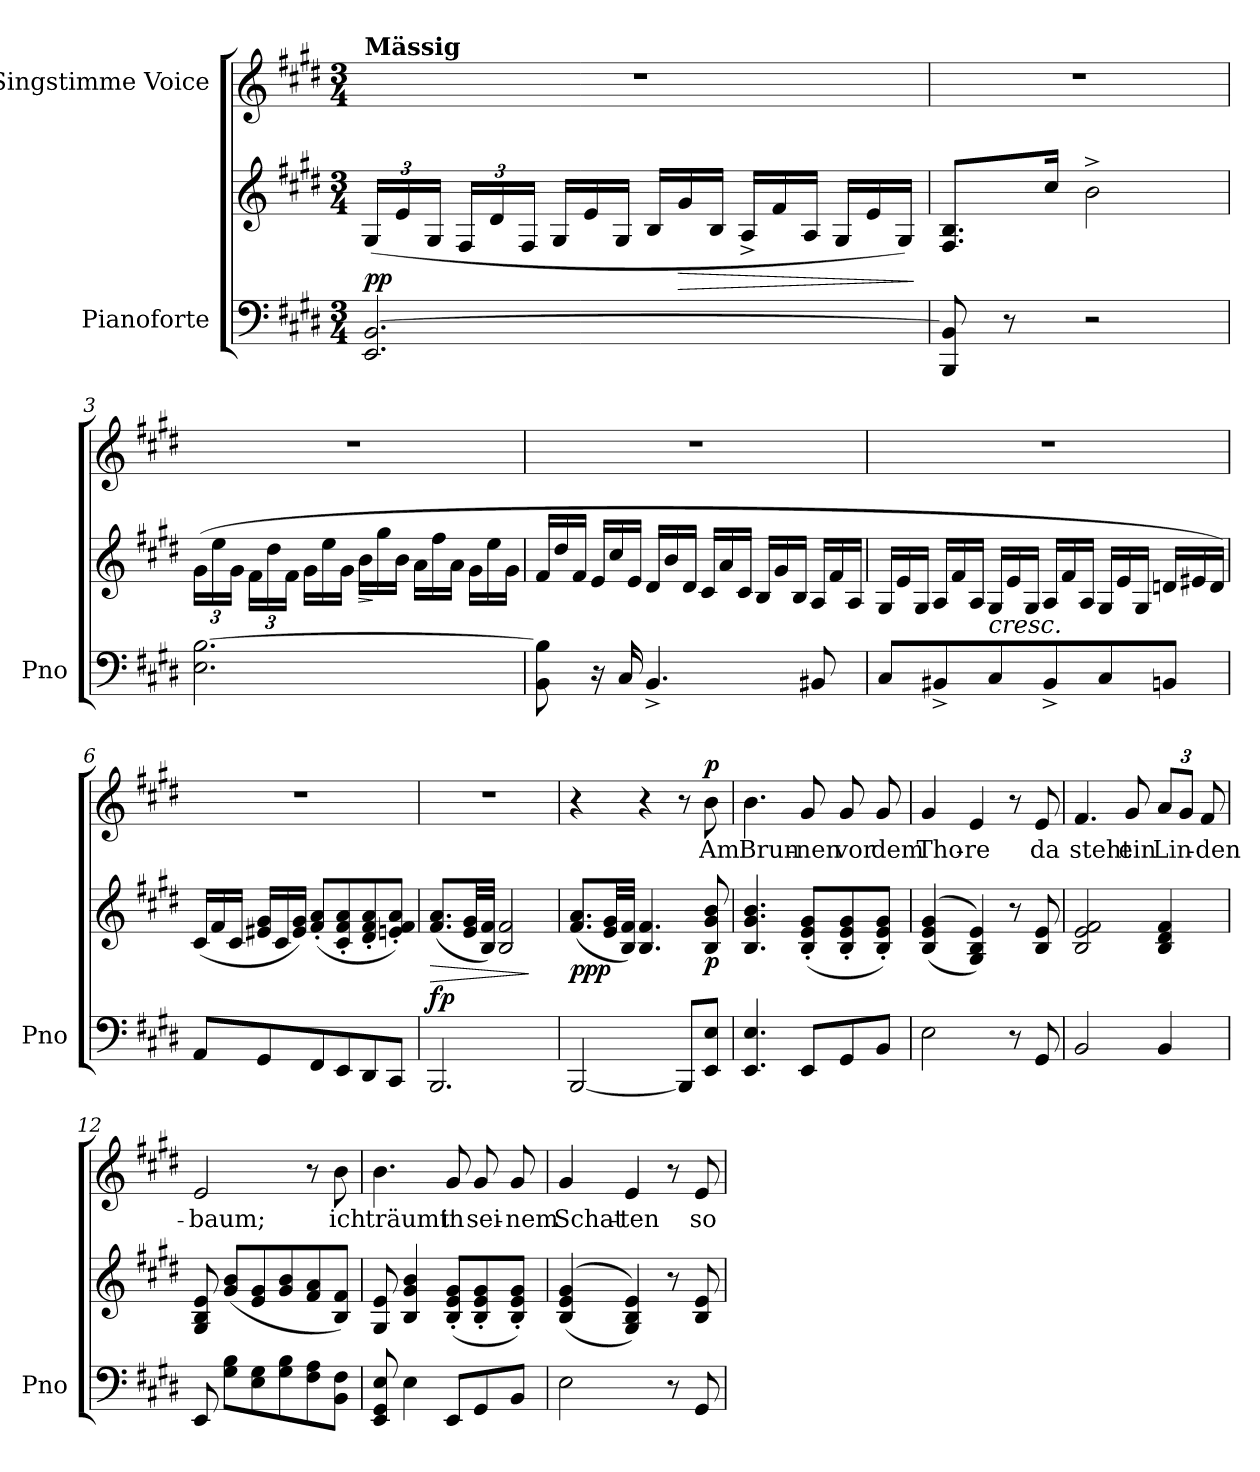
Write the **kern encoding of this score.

**kern	**kern	**dynam	**kern	**text	**dynam
*part2	*part2	*part2	*part1	*part1	*part1
*staff3	*staff2	*staff2/3	*staff1	*staff1	*staff1
*I"Pianoforte	*	*	*I"Singstimme Voice	*	*
*I'Pno	*	*	*	*	*
*clefF4	*clefG2	*	*clefG2	*	*
*k[f#c#g#d#]	*k[f#c#g#d#]	*	*k[f#c#g#d#]	*	*
*M3/4	*M3/4	*	*M3/4	*	*
*MM70	*MM70	*	*MM70	*	*
*	*Xbrackettup	*	*	*	*
=1	=1	=1	=1	=1	=1
!	!	!	!LO:TX:B:t=Mässig	!	!
!	!	!LO:DY:a=2	!	!	!
2.EE/ [2.BB/	(<24G#/LL	pp	2.r	.	.
.	24e/	.	.	.	.
.	24G#/JJ	.	.	.	.
.	24F#/LL	.	.	.	.
.	24d#/	.	.	.	.
.	24F#/JJ	.	.	.	.
*	*Xtuplet	*	*	*	*
.	24G#/LL	.	.	.	.
.	24e/	.	.	.	.
.	24G#/JJ	.	.	.	.
.	24B/LL	.	.	.	.
!	!	!LO:HP:b	!	!	!
.	24g#/	>	.	.	.
.	24B/JJ	.	.	.	.
.	24A^/LL	.	.	.	.
.	24f#/	.	.	.	.
.	24A/JJ	.	.	.	.
.	24G#/LL	.	.	.	.
.	24e/	.	.	.	.
.	24G#/JJ)	.	.	.	.
.	.	]	.	.	.
=2	=2	=2	=2	=2	=2
8BBB/ 8BB/]	8.F#/ 8.B/L	.	2.r	.	.
8r	.	.	.	.	.
.	16cc#/Jk	.	.	.	.
2r	2b^\	.	.	.	.
=3	=3	=3	=3	=3	=3
*	*tuplet	*	*	*	*
2.E\ [2.B\	(>24g#\LL	.	2.r	.	.
.	24ee\	.	.	.	.
.	24g#\JJ	.	.	.	.
.	24f#\LL	.	.	.	.
.	24dd#\	.	.	.	.
.	24f#\JJ	.	.	.	.
*	*Xtuplet	*	*	*	*
.	24g#\LL	.	.	.	.
.	24ee\	.	.	.	.
.	24g#\JJ	.	.	.	.
!	!	!LO:HP:b	!	!	!
.	24b\LL	>	.	.	.
.	24gg#\	]	.	.	.
.	24b\JJ	.	.	.	.
.	24a\LL	.	.	.	.
.	24ff#\	.	.	.	.
.	24a\JJ	.	.	.	.
.	24g#\LL	.	.	.	.
.	24ee\	.	.	.	.
.	24g#\JJ	.	.	.	.
!!LO:LB:g=z
=4	=4	=4	=4	=4	=4
8BB\ 8B\]	24f#/LL	.	2.r	.	.
.	24dd#/	.	.	.	.
.	24f#/JJ	.	.	.	.
16r	24e/LL	.	.	.	.
.	24cc#/	.	.	.	.
16C#/	.	.	.	.	.
.	24e/JJ	.	.	.	.
4.BB^/	24d#/LL	.	.	.	.
.	24b/	.	.	.	.
.	24d#/JJ	.	.	.	.
.	24c#/LL	.	.	.	.
.	24a/	.	.	.	.
.	24c#/JJ	.	.	.	.
.	24B/LL	.	.	.	.
.	24g#/	.	.	.	.
.	24B/JJ	.	.	.	.
8BB#X/	24A/LL	.	.	.	.
.	24f#/	.	.	.	.
.	24A/JJ	.	.	.	.
=5	=5	=5	=5	=5	=5
8C#/L	24G#/LL	.	2.r	.	.
.	24e/	.	.	.	.
.	24G#/JJ	.	.	.	.
8BB#X^/	24A/LL	.	.	.	.
.	24f#/	.	.	.	.
.	24A/JJ	.	.	.	.
!	!LO:TX:b:i:t=cresc.	!	!	!	!
8C#/	24G#/LL	.	.	.	.
.	24e/	.	.	.	.
.	24G#/JJ	.	.	.	.
8BB#^/	24A/LL	.	.	.	.
.	24f#/	.	.	.	.
.	24A/JJ	.	.	.	.
8C#/	24G#/LL	.	.	.	.
.	24e/	.	.	.	.
.	24G#/JJ	.	.	.	.
8BBn/J	24dn/LL	.	.	.	.
.	24e#X/	.	.	.	.
.	24d/JJ)	.	.	.	.
=6	=6	=6	=6	=6	=6
8AA/L	(<24c#/LL	.	2.r	.	.
.	24f#/	.	.	.	.
.	24c#/JJ	.	.	.	.
8GG#/	24e#X/ 24g#/LL	.	.	.	.
.	24c#/	.	.	.	.
.	24e#/ 24g#/JJ)	.	.	.	.
8FF#/	(<8f#/' 8a/'L	.	.	.	.
8EE/	8c#/' 8f#/' 8a/'	.	.	.	.
8DD#/	8d#/' 8f#/' 8a/'	.	.	.	.
8CC#/J	8en/' 8f#/' 8a/'J)	.	.	.	.
!!LO:LB:g=z
=7	=7	=7	=7	=7	=7
!	!	!LO:HP:b	!	!	!
!	!	!LO:DY:n=1:a=2	!	!	!
2.BBB/	(<8.f#/ 8.a/L	> fp	2.r	.	.
.	32e/ 32g#/LL	.	.	.	.
.	32B/ 32f#/JJJ)	.	.	.	.
.	2B/ 2f#/	.	.	.	.
.	.	]	.	.	.
=8	=8	=8	=8	=8	=8
!	!	!LO:DY:b	!	!	!
[2BBB/	(<8.f#/ 8.a/L	ppp	4r	.	.
.	32e/ 32g#/LL	.	.	.	.
.	32B/ 32f#/JJJ)	.	.	.	.
.	4.B/ 4.f#/	.	4r	.	.
8BBB/L]	.	.	8r	.	.
!	!	!LO:DY:b	!	!LO:LY:b	!LO:DY:a
8EE/ 8E/J	8B/ 8g#/ 8b/	p	8b\	Am	p
=9	=9	=9	=9	=9	=9
!	!	!	!	!LO:LY:b	!
4.EE/ 4.E/	4.B/ 4.g#/ 4.b/	.	4.b\	Brun-	.
!	!	!	!	!LO:LY:b	!
8EE/L	(<8B/' 8e/' 8g#/'L	.	8g#/	-nen	.
!	!	!	!	!LO:LY:b	!
8GG#/	8B/' 8e/' 8g#/'	.	8g#/	vor	.
!	!	!	!	!LO:LY:b	!
8BB/J	8B/' 8e/' 8g#/'J)	.	8g#/	dem	.
=10	=10	=10	=10	=10	=10
!	!	!	!	!LO:LY:b	!
2E\	(<(>4B/ 4e/ 4g#/	.	4g#/	Tho-	.
!	!	!	!	!LO:LY:b	!
.	4G#/ 4B/ 4e/))	.	4e/	-re	.
8r	8r	.	8r	.	.
!	!	!	!	!LO:LY:b	!
8GG#/	8B/ 8e/	.	8e/	da	.
=11	=11	=11	=11	=11	=11
!	!	!	!	!LO:LY:b	!
2BB/	2B/ 2e/ 2f#/	.	4.f#/	steht	.
!	!	!	!	!LO:LY:b	!
.	.	.	8g#/	ein	.
*	*	*	*Xbrackettup	*	*
!	!	!	!	!LO:LY:b	!
4BB/	4B/ 4d#/ 4f#/	.	12a/L	Lin-	.
.	.	.	12g#/J	.	.
!	!	!	!	!LO:LY:b	!
.	.	.	12f#/	-den-	.
=12	=12	=12	=12	=12	=12
!	!	!	!	!LO:LY:b	!
8EE/	8G#/ 8B/ 8e/	.	2e/	-baum;	.
8G#\ 8B\L	(<8g#/ 8b/L	.	.	.	.
8E\ 8G#\	8e/ 8g#/	.	.	.	.
8G#\ 8B\	8g#/ 8b/	.	.	.	.
8F#\ 8A\	8f#/ 8a/	.	8r	.	.
!	!	!	!	!LO:LY:b	!
8BB\ 8F#\J	8B/ 8f#/J)	.	8b\	ich	.
!!LO:LB:g=z
=13	=13	=13	=13	=13	=13
!	!	!	!	!LO:LY:b	!
8EE/ 8GG#/ 8E/	8G#/ 8e/	.	4.b\	träumt'	.
4E\	4B/ 4g#/ 4b/	.	.	.	.
!	!	!	!	!LO:LY:b	!
8EE/L	(<8B/' 8e/' 8g#/'L	.	8g#/	in	.
!	!	!	!	!LO:LY:b	!
8GG#/	8B/' 8e/' 8g#/'	.	8g#/	sei-	.
!	!	!	!	!LO:LY:b	!
8BB/J	8B/' 8e/' 8g#/'J)	.	8g#/	-nem	.
=14	=14	=14	=14	=14	=14
!	!	!	!	!LO:LY:b	!
2E\	(>(<4B/ 4e/ 4g#/	.	4g#/	Schat-	.
!	!	!	!	!LO:LY:b	!
.	4G#/ 4B/ 4e/))	.	4e/	-ten	.
8r	8r	.	8r	.	.
!	!	!	!	!LO:LY:b	!
8GG#/	8B/ 8e/	.	8e/	so	.
=	=	=	=	=	=
*-	*-	*-	*-	*-	*-
